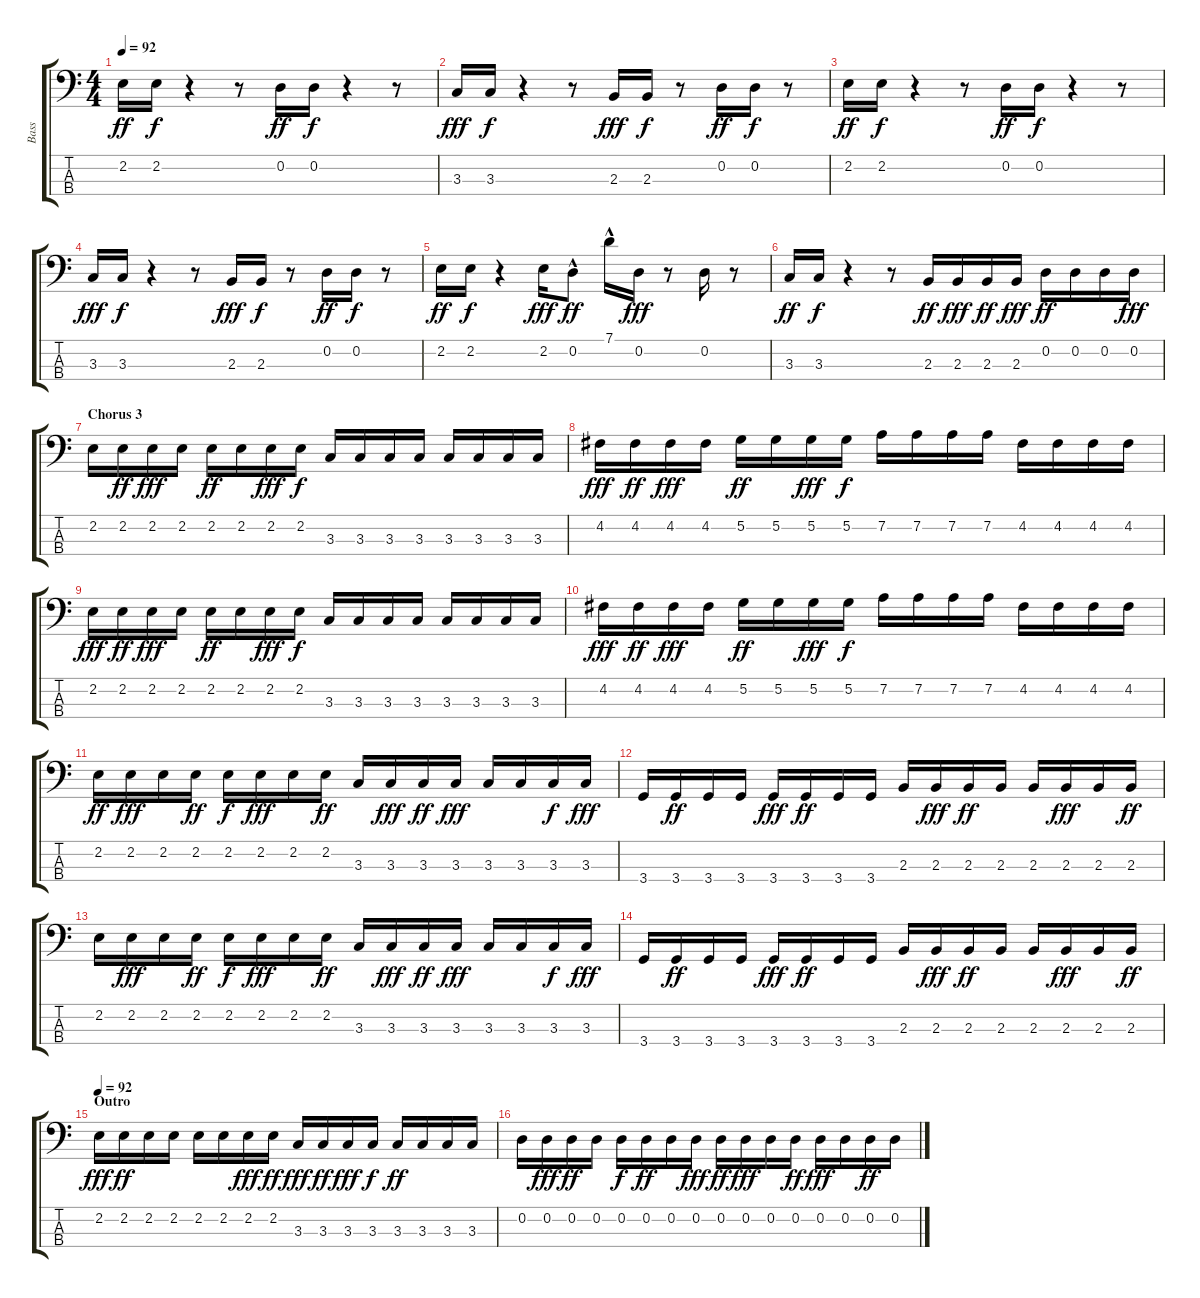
\track ("Bass" "Bass") {instrument acousticguitarnylon}
\staff {score tabs}
\tuning (G2 D2 A1 E1) {hide}
\ts (4 4)
\tempo 92
\clef f4
\ks c
2.2.16{dy ff} 2.2.16{dy f} r.4 r.8 0.2.16{dy ff} 0.2.16{dy f} r.4 r.8 |
3.3.16{dy fff} 3.3.16{dy f} r.4 r.8 2.3.16{dy fff} 2.3.16{dy f} r.8 0.2.16{dy ff} 0.2.16{dy f} r.8 |
2.2.16{dy ff} 2.2.16{dy f} r.4 r.8 0.2.16{dy ff} 0.2.16{dy f} r.4 r.8 |
3.3.16{dy fff} 3.3.16{dy f} r.4 r.8 2.3.16{dy fff} 2.3.16{dy f} r.8 0.2.16{dy ff} 0.2.16{dy f} r.8 |
2.2.16{dy ff} 2.2.16{dy f} r.4 2.2.16{dy fff} 0.2{hac}.8{dy ff} 7.1{hac}.16 0.2.16{dy fff} r.8 0.2.16 r.8 |
3.3.16{dy ff} 3.3.16{dy f} r.4 r.8 2.3.16{dy ff} 2.3.16{dy fff} 2.3.16{dy ff} 2.3.16{dy fff} 0.2.16{dy ff} 0.2.16 0.2.16 0.2.16{dy fff} |
\section ("" "Chorus 3")
2.2.16 2.2.16{dy ff} 2.2.16{dy fff} 2.2.16 2.2.16{dy ff} 2.2.16 2.2.16{dy fff} 2.2.16{dy f} 3.3.16 3.3.16 3.3.16 3.3.16 3.3.16 3.3.16 3.3.16 3.3.16 |
4.2.16{dy fff} 4.2.16{dy ff} 4.2.16{dy fff} 4.2.16 5.2.16{dy ff} 5.2.16 5.2.16{dy fff} 5.2.16{dy f} 7.2.16 7.2.16 7.2.16 7.2.16 4.2.16 4.2.16 4.2.16 4.2.16 |
2.2.16{dy fff} 2.2.16{dy ff} 2.2.16{dy fff} 2.2.16 2.2.16{dy ff} 2.2.16 2.2.16{dy fff} 2.2.16{dy f} 3.3.16 3.3.16 3.3.16 3.3.16 3.3.16 3.3.16 3.3.16 3.3.16 |
4.2.16{dy fff} 4.2.16{dy ff} 4.2.16{dy fff} 4.2.16 5.2.16{dy ff} 5.2.16 5.2.16{dy fff} 5.2.16{dy f} 7.2.16 7.2.16 7.2.16 7.2.16 4.2.16 4.2.16 4.2.16 4.2.16 |
2.2.16{dy ff} 2.2.16{dy fff} 2.2.16 2.2.16{dy ff} 2.2.16{dy f} 2.2.16{dy fff} 2.2.16 2.2.16{dy ff} 3.3.16 3.3.16{dy fff} 3.3.16{dy ff} 3.3.16{dy fff} 3.3.16 3.3.16 3.3.16{dy f} 3.3.16{dy fff} |
3.4.16 3.4.16{dy ff} 3.4.16 3.4.16 3.4.16{dy fff} 3.4.16{dy ff} 3.4.16 3.4.16 2.3.16 2.3.16{dy fff} 2.3.16{dy ff} 2.3.16 2.3.16 2.3.16{dy fff} 2.3.16 2.3.16{dy ff} |
2.2.16 2.2.16{dy fff} 2.2.16 2.2.16{dy ff} 2.2.16{dy f} 2.2.16{dy fff} 2.2.16 2.2.16{dy ff} 3.3.16 3.3.16{dy fff} 3.3.16{dy ff} 3.3.16{dy fff} 3.3.16 3.3.16 3.3.16{dy f} 3.3.16{dy fff} |
3.4.16 3.4.16{dy ff} 3.4.16 3.4.16 3.4.16{dy fff} 3.4.16{dy ff} 3.4.16 3.4.16 2.3.16 2.3.16{dy fff} 2.3.16{dy ff} 2.3.16 2.3.16 2.3.16{dy fff} 2.3.16 2.3.16{dy ff} |
\section ("" "Outro")
\tempo 92
2.2.16{dy fff} 2.2.16{dy ff} 2.2.16 2.2.16 2.2.16 2.2.16 2.2.16{dy fff} 2.2.16{dy ff} 3.3.16{dy fff} 3.3.16{dy ff} 3.3.16{dy fff} 3.3.16{dy f} 3.3.16{dy ff} 3.3.16 3.3.16 3.3.16 |
0.2.16 0.2.16{dy fff} 0.2.16{dy ff} 0.2.16 0.2.16{dy f} 0.2.16{dy ff} 0.2.16 0.2.16{dy fff} 0.2.16{dy ff} 0.2.16{dy fff} 0.2.16 0.2.16{dy ff} 0.2.16{dy fff} 0.2.16 0.2.16{dy ff} 0.2.16
